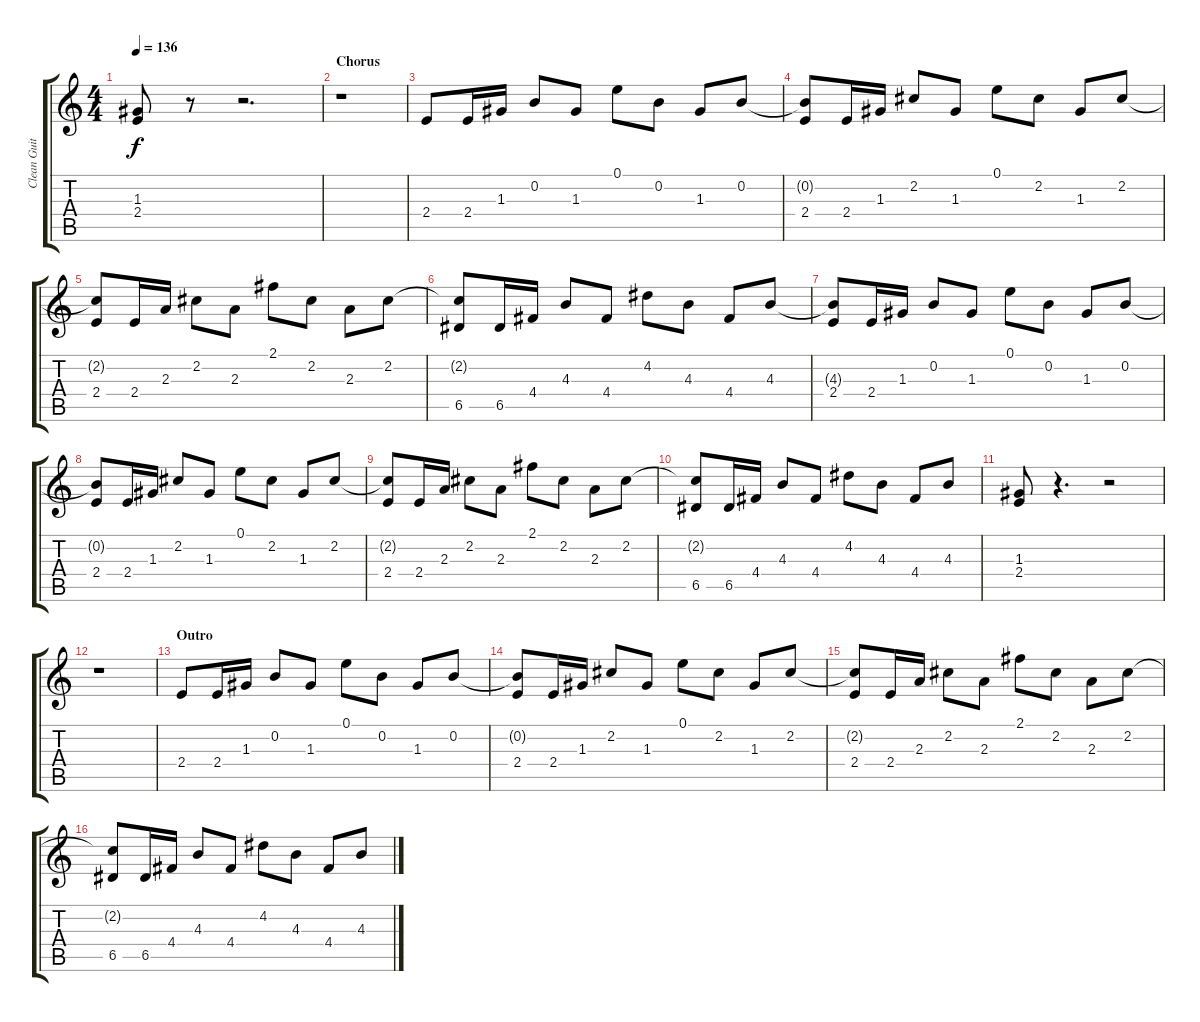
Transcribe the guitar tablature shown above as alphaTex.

\track ("Clean Guitar" "Clean Guit") {instrument electricguitarclean}
\staff {score tabs}
\tuning (E4 B3 G3 D3 A2 E2) {hide}
\ts (4 4)
\tempo 136
\clef g2
\ks c
(1.3 2.4).8{dy f} r.8 r.2{d} |
\section ("" "Chorus")
r.1 |
2.4.8 2.4.16 1.3.16 0.2.8 1.3.8 0.1.8 0.2.8 1.3.8 0.2.8 |
(0.2{t} 2.4).8 2.4.16 1.3.16 2.2.8 1.3.8 0.1.8 2.2.8 1.3.8 2.2.8 |
(2.2{t} 2.4).8 2.4.16 2.3.16 2.2.8 2.3.8 2.1.8 2.2.8 2.3.8 2.2.8 |
(2.2{t} 6.5).8 6.5.16 4.4.16 4.3.8 4.4.8 4.2.8 4.3.8 4.4.8 4.3.8 |
(4.3{t} 2.4).8 2.4.16 1.3.16 0.2.8 1.3.8 0.1.8 0.2.8 1.3.8 0.2.8 |
(0.2{t} 2.4).8 2.4.16 1.3.16 2.2.8 1.3.8 0.1.8 2.2.8 1.3.8 2.2.8 |
(2.2{t} 2.4).8 2.4.16 2.3.16 2.2.8 2.3.8 2.1.8 2.2.8 2.3.8 2.2.8 |
(2.2{t} 6.5).8 6.5.16 4.4.16 4.3.8 4.4.8 4.2.8 4.3.8 4.4.8 4.3.8 |
(1.3 2.4).8 r.4{d} r.2 |
r.1 |
\section ("" "Outro")
2.4.8 2.4.16 1.3.16 0.2.8 1.3.8 0.1.8{volume 7} 0.2.8 1.3.8 0.2.8 |
(0.2{t} 2.4).8 2.4.16 1.3.16 2.2.8 1.3.8 0.1.8{volume 6} 2.2.8 1.3.8 2.2.8 |
(2.2{t} 2.4).8 2.4.16 2.3.16 2.2.8 2.3.8 2.1.8{volume 5} 2.2.8 2.3.8 2.2.8 |
(2.2{t} 6.5).8 6.5.16 4.4.16 4.3.8 4.4.8 4.2.8{volume 4} 4.3.8 4.4.8 4.3.8
